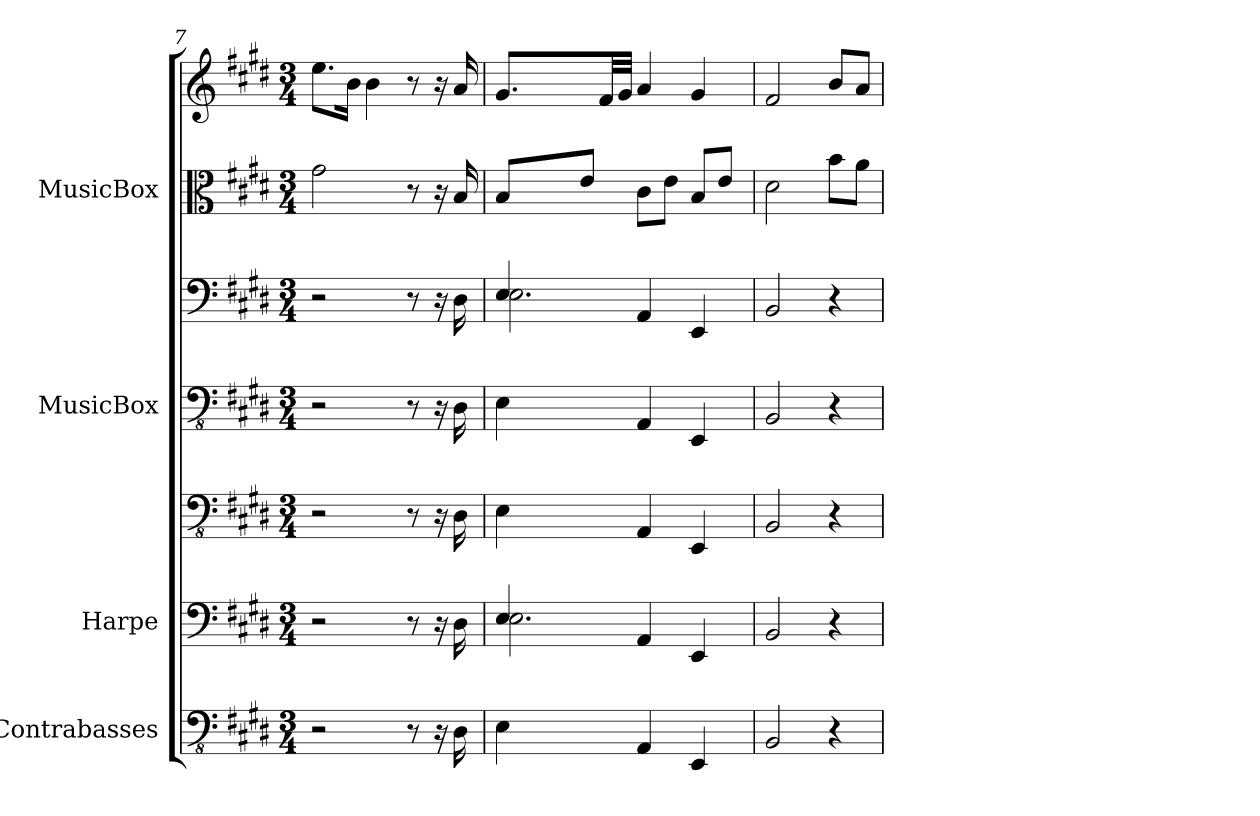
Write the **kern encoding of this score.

**kern	**kern	**kern	**kern	**kern	**kern	**kern
*part4	*part3	*part3	*part2	*part2	*part1	*part1
*staff7	*staff6	*staff5	*staff4	*staff3	*staff2	*staff1
*I"Contrabasses	*I"Harpe	*	*I"MusicBox	*	*I"MusicBox	*
*I'Cbs.	*I'Hrp.	*	*I'MuBx.	*	*I'MuBx.	*
!!LO:PB:g=z
*clefFv4	*clefF4	*clefFv4	*clefFv4	*clefF4	*clefC3	*clefG2
*k[f#c#g#d#]	*k[f#c#g#d#]	*k[f#c#g#d#]	*k[f#c#g#d#]	*k[f#c#g#d#]	*k[f#c#g#d#]	*k[f#c#g#d#]
*E:	*E:	*E:	*E:	*E:	*E:	*E:
*M3/4	*M3/4	*M3/4	*M3/4	*M3/4	*M3/4	*M3/4
=7	=7	=7	=7	=7	=7	=7
2r	2r	2r	2r	2r	2g#\	8.ee\L
.	.	.	.	.	.	16b\Jk
.	.	.	.	.	.	4b\
8r	8r	8r	8r	8r	8r	8r
16r	16r	16r	16r	16r	16r	16r
16DD#\	16D#\	16DD#\	16DD#\	16D#\	16B/	16a/
=8	=8	=8	=8	=8	=8	=8
*	*^	*	*	*^	*	*^
4EE\	4E/	2.E\	4EE\	4EE\	4E/	2.E\	8B/L	8.g#/L	32ryy
.	.	.	.	.	.	.	.	.	32ayy
.	.	.	.	.	.	.	.	.	32g#yy
.	.	.	.	.	.	.	.	.	32ayy
.	.	.	.	.	.	.	8e/J	.	16g#yy
.	.	.	.	.	.	.	.	32f#/LL	2ryy
.	.	.	.	.	.	.	.	32g#/JJJ	.
4AAA/	4AA/	.	4AAA/	4AAA/	4AA/	.	8c#\L	4a/	.
.	.	.	.	.	.	.	8e\J	.	.
4EEE/	4EE/	.	4EEE/	4EEE/	4EE/	.	8B/L	4g#/	.
.	.	.	.	.	.	.	8e/J	.	.
.	.	.	.	.	.	.	.	.	16ryy
*	*v	*v	*	*	*v	*v	*	*v	*v
=9	=9	=9	=9	=9	=9	=9
2BBB/	2BB/	2BBB/	2BBB/	2BB/	2d#\	2f#/
4r	4r	4r	4r	4r	8b\L	8b/L
.	.	.	.	.	8a\J	8a/J
=	=	=	=	=	=	=
*-	*-	*-	*-	*-	*-	*-
